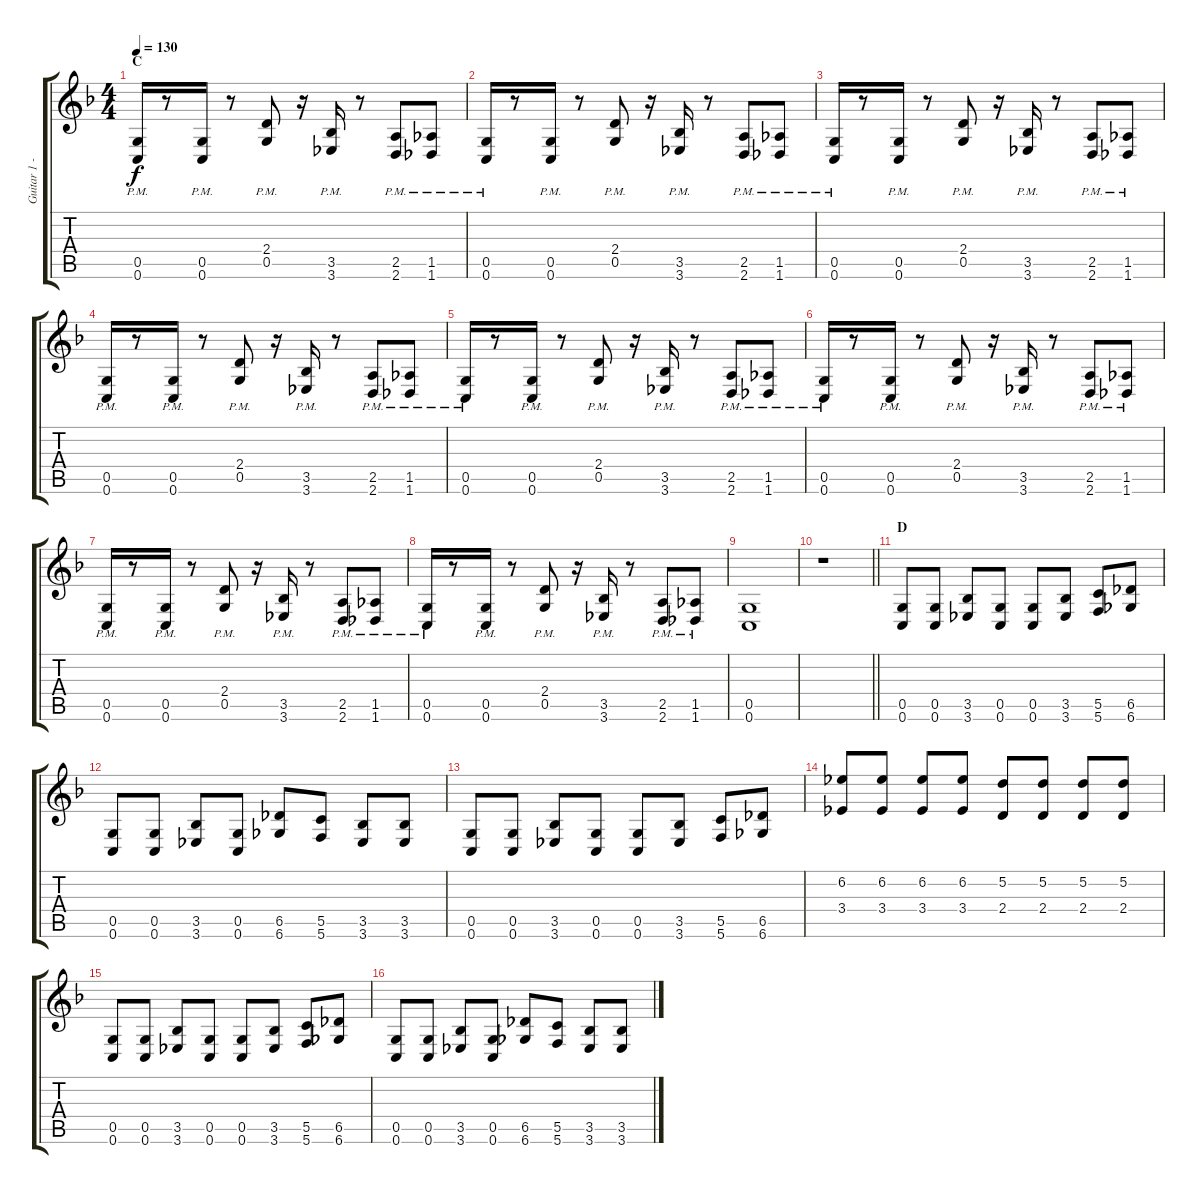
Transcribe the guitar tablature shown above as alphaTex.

\track ("Guitar 1 - Uruhra" "Guitar 1 -") {instrument distortionguitar}
\staff {score tabs}
\tuning (D4 A3 F3 C3 G2 C2) {hide}
\ts (4 4)
\section ("" "C")
\tempo 130
\clef g2
\ks f
(0.5{pm} 0.6{pm}).16{dy f} r.8 (0.5{pm} 0.6{pm}).16 r.8 (2.4{pm} 0.5{pm}).8 r.16 (3.5{pm} 3.6{pm}).16 r.8 (2.5{pm} 2.6{pm}).8 (1.5{pm} 1.6{pm}).8 |
(0.5{pm} 0.6{pm}).16 r.8 (0.5{pm} 0.6{pm}).16 r.8 (2.4{pm} 0.5{pm}).8 r.16 (3.5{pm} 3.6{pm}).16 r.8 (2.5{pm} 2.6{pm}).8 (1.5{pm} 1.6{pm}).8 |
(0.5{pm} 0.6{pm}).16 r.8 (0.5{pm} 0.6{pm}).16 r.8 (2.4{pm} 0.5{pm}).8 r.16 (3.5{pm} 3.6{pm}).16 r.8 (2.5{pm} 2.6{pm}).8 (1.5{pm} 1.6{pm}).8 |
(0.5{pm} 0.6{pm}).16 r.8 (0.5{pm} 0.6{pm}).16 r.8 (2.4{pm} 0.5{pm}).8 r.16 (3.5{pm} 3.6{pm}).16 r.8 (2.5{pm} 2.6{pm}).8 (1.5{pm} 1.6{pm}).8 |
(0.5{pm} 0.6{pm}).16 r.8 (0.5{pm} 0.6{pm}).16 r.8 (2.4{pm} 0.5{pm}).8 r.16 (3.5{pm} 3.6{pm}).16 r.8 (2.5{pm} 2.6{pm}).8 (1.5{pm} 1.6{pm}).8 |
(0.5{pm} 0.6{pm}).16 r.8 (0.5{pm} 0.6{pm}).16 r.8 (2.4{pm} 0.5{pm}).8 r.16 (3.5{pm} 3.6{pm}).16 r.8 (2.5{pm} 2.6{pm}).8 (1.5{pm} 1.6{pm}).8 |
(0.5{pm} 0.6{pm}).16 r.8 (0.5{pm} 0.6{pm}).16 r.8 (2.4{pm} 0.5{pm}).8 r.16 (3.5{pm} 3.6{pm}).16 r.8 (2.5{pm} 2.6{pm}).8 (1.5{pm} 1.6{pm}).8 |
(0.5{pm} 0.6{pm}).16 r.8 (0.5{pm} 0.6{pm}).16 r.8 (2.4{pm} 0.5{pm}).8 r.16 (3.5{pm} 3.6{pm}).16 r.8 (2.5{pm} 2.6{pm}).8 (1.5{pm} 1.6{pm}).8 |
(0.5 0.6).1 |
\barLineRight lightlight
r.1 |
\section ("" "D")
(0.5 0.6).8 (0.5 0.6).8 (3.5 3.6).8 (0.5 0.6).8 (0.5 0.6).8 (3.5 3.6).8 (5.5 5.6).8 (6.5 6.6).8 |
(0.5 0.6).8 (0.5 0.6).8 (3.5 3.6).8 (0.5 0.6).8 (6.5 6.6).8 (5.5 5.6).8 (3.5 3.6).8 (3.5 3.6).8 |
(0.5 0.6).8 (0.5 0.6).8 (3.5 3.6).8 (0.5 0.6).8 (0.5 0.6).8 (3.5 3.6).8 (5.5 5.6).8 (6.5 6.6).8 |
(6.2 3.4).8 (6.2 3.4).8 (6.2 3.4).8 (6.2 3.4).8 (5.2 2.4).8 (5.2 2.4).8 (5.2 2.4).8 (5.2 2.4).8 |
(0.5 0.6).8 (0.5 0.6).8 (3.5 3.6).8 (0.5 0.6).8 (0.5 0.6).8 (3.5 3.6).8 (5.5 5.6).8 (6.5 6.6).8 |
(0.5 0.6).8 (0.5 0.6).8 (3.5 3.6).8 (0.5 0.6).8 (6.5 6.6).8 (5.5 5.6).8 (3.5 3.6).8 (3.5 3.6).8
